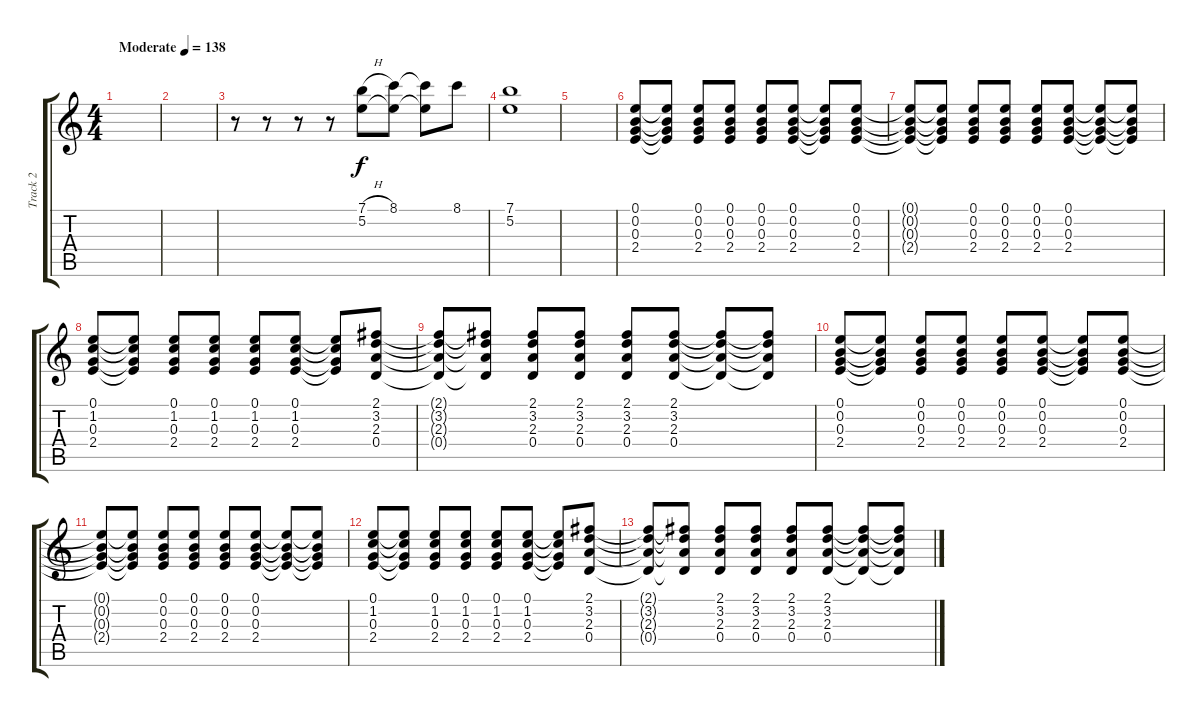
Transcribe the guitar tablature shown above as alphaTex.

\track ("Track 2" "Track 2") {instrument acousticguitarsteel}
\staff {score tabs}
\tuning (E4 B3 G3 D3 A2 E2) {hide}
\ts (4 4)
\tempo (138 "Moderate")
\clef g2
\ks c
|
|
r.8{volume 12} r.8 r.8 r.8 (7.1{h} 5.2).8 (8.1 5.2{t}).8 (8.1{t} 5.2{t}).8 8.1.8 |
(7.1 5.2).1 |
|
(0.1 0.2 0.3 2.4).8{volume 8} (0.1{t} 0.2{t} 0.3{t} 2.4{t}).8 (0.1 0.2 0.3 2.4).8 (0.1 0.2 0.3 2.4).8 (0.1 0.2 0.3 2.4).8 (0.1 0.2 0.3 2.4).8 (0.1{t} 0.2{t} 0.3{t} 2.4{t}).8 (0.1 0.2 0.3 2.4).8 |
(0.1{t} 0.2{t} 0.3{t} 2.4{t}).8 (0.1{t} 0.2{t} 0.3{t} 2.4{t}).8 (0.1 0.2 0.3 2.4).8 (0.1 0.2 0.3 2.4).8 (0.1 0.2 0.3 2.4).8 (0.1 0.2 0.3 2.4).8 (0.1{t} 0.2{t} 0.3{t} 2.4{t}).8 (0.1{t} 0.2{t} 0.3{t} 2.4{t}).8 |
(0.1 1.2 0.3 2.4).8 (0.1{t} 1.2{t} 0.3{t} 2.4{t}).8 (0.1 1.2 0.3 2.4).8 (0.1 1.2 0.3 2.4).8 (0.1 1.2 0.3 2.4).8 (0.1 1.2 0.3 2.4).8 (0.1{t} 1.2{t} 0.3{t} 2.4{t}).8 (2.1 3.2 2.3 0.4).8 |
(2.1{t} 3.2{t} 2.3{t} 0.4{t}).8 (2.1{t} 3.2{t} 2.3{t} 0.4{t}).8 (2.1 3.2 2.3 0.4).8 (2.1 3.2 2.3 0.4).8 (2.1 3.2 2.3 0.4).8 (2.1 3.2 2.3 0.4).8 (2.1{t} 3.2{t} 2.3{t} 0.4{t}).8 (2.1{t} 3.2{t} 2.3{t} 0.4{t}).8 |
(0.1 0.2 0.3 2.4).8 (0.1{t} 0.2{t} 0.3{t} 2.4{t}).8 (0.1 0.2 0.3 2.4).8 (0.1 0.2 0.3 2.4).8 (0.1 0.2 0.3 2.4).8 (0.1 0.2 0.3 2.4).8 (0.1{t} 0.2{t} 0.3{t} 2.4{t}).8 (0.1 0.2 0.3 2.4).8 |
(0.1{t} 0.2{t} 0.3{t} 2.4{t}).8 (0.1{t} 0.2{t} 0.3{t} 2.4{t}).8 (0.1 0.2 0.3 2.4).8 (0.1 0.2 0.3 2.4).8 (0.1 0.2 0.3 2.4).8 (0.1 0.2 0.3 2.4).8 (0.1{t} 0.2{t} 0.3{t} 2.4{t}).8 (0.1{t} 0.2{t} 0.3{t} 2.4{t}).8 |
(0.1 1.2 0.3 2.4).8 (0.1{t} 1.2{t} 0.3{t} 2.4{t}).8 (0.1 1.2 0.3 2.4).8 (0.1 1.2 0.3 2.4).8 (0.1 1.2 0.3 2.4).8 (0.1 1.2 0.3 2.4).8 (0.1{t} 1.2{t} 0.3{t} 2.4{t}).8 (2.1 3.2 2.3 0.4).8 |
(2.1{t} 3.2{t} 2.3{t} 0.4{t}).8 (2.1{t} 3.2{t} 2.3{t} 0.4{t}).8 (2.1 3.2 2.3 0.4).8 (2.1 3.2 2.3 0.4).8 (2.1 3.2 2.3 0.4).8 (2.1 3.2 2.3 0.4).8 (2.1{t} 3.2{t} 2.3{t} 0.4{t}).8 (2.1{t} 3.2{t} 2.3{t} 0.4{t}).8
